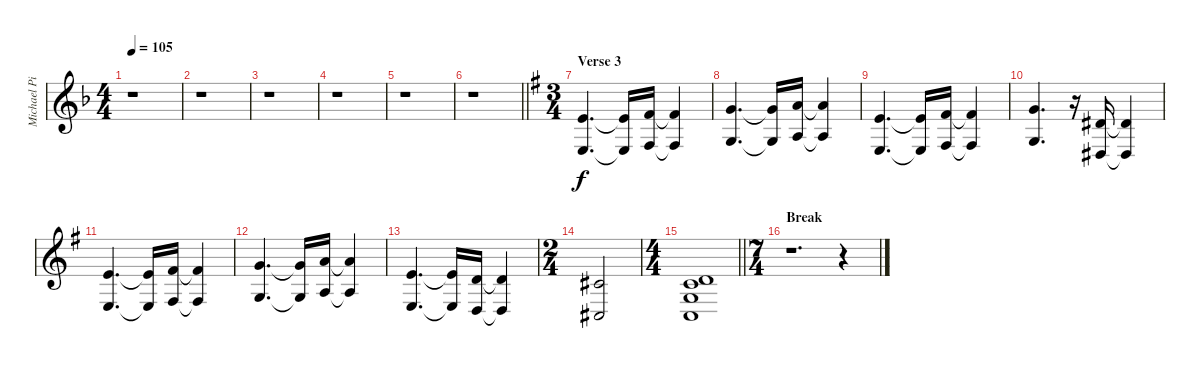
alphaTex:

\track ("Michael Pinella Strings" "Michael Pi") {instrument stringensemble1}
\staff {score}
\tuning (D4 A3 F3 C3 G2 D2) {hide}
\ts (4 4)
\tempo 105
\clef g2
\ks dminor
r.1{dy f} |
r.1 |
r.1 |
r.1 |
r.1 |
\barLineRight lightlight
r.1 |
\ts (3 4)
\section ("" "Verse 3")
\ks eminor
(7.2 4.4).4{d} (7.2{t} 4.4{t}).16 (9.2 6.4).16 (9.2{t} 6.4{t}).4 |
(10.2 7.4).4{d} (10.2{t} 7.4{t}).16 (12.2 9.4).16 (12.2{t} 9.4{t}).4 |
(7.2 4.4).4{d} (7.2{t} 4.4{t}).16 (9.2 6.4).16 (9.2{t} 6.4{t}).4 |
(10.2 7.4).4{d} r.16 (6.2 3.4).16 (6.2{t} 3.4{t}).4 |
(7.2 4.4).4{d} (7.2{t} 4.4{t}).16 (9.2 6.4).16 (9.2{t} 6.4{t}).4 |
(10.2 7.4).4{d} (10.2{t} 7.4{t}).16 (12.2 9.4).16 (12.2{t} 9.4{t}).4 |
(7.2 4.4).4{d} (7.2{t} 4.4{t}).16 (5.2 2.4).16 (5.2{t} 2.4{t}).4 |
\ts (2 4)
(4.2 1.4).2 |
\ts (4 4)
\barLineRight lightlight
(0.1 3.2 2.3 0.4).1 |
\ts (7 4)
\section ("" "Break")
r.1{d} r.4
